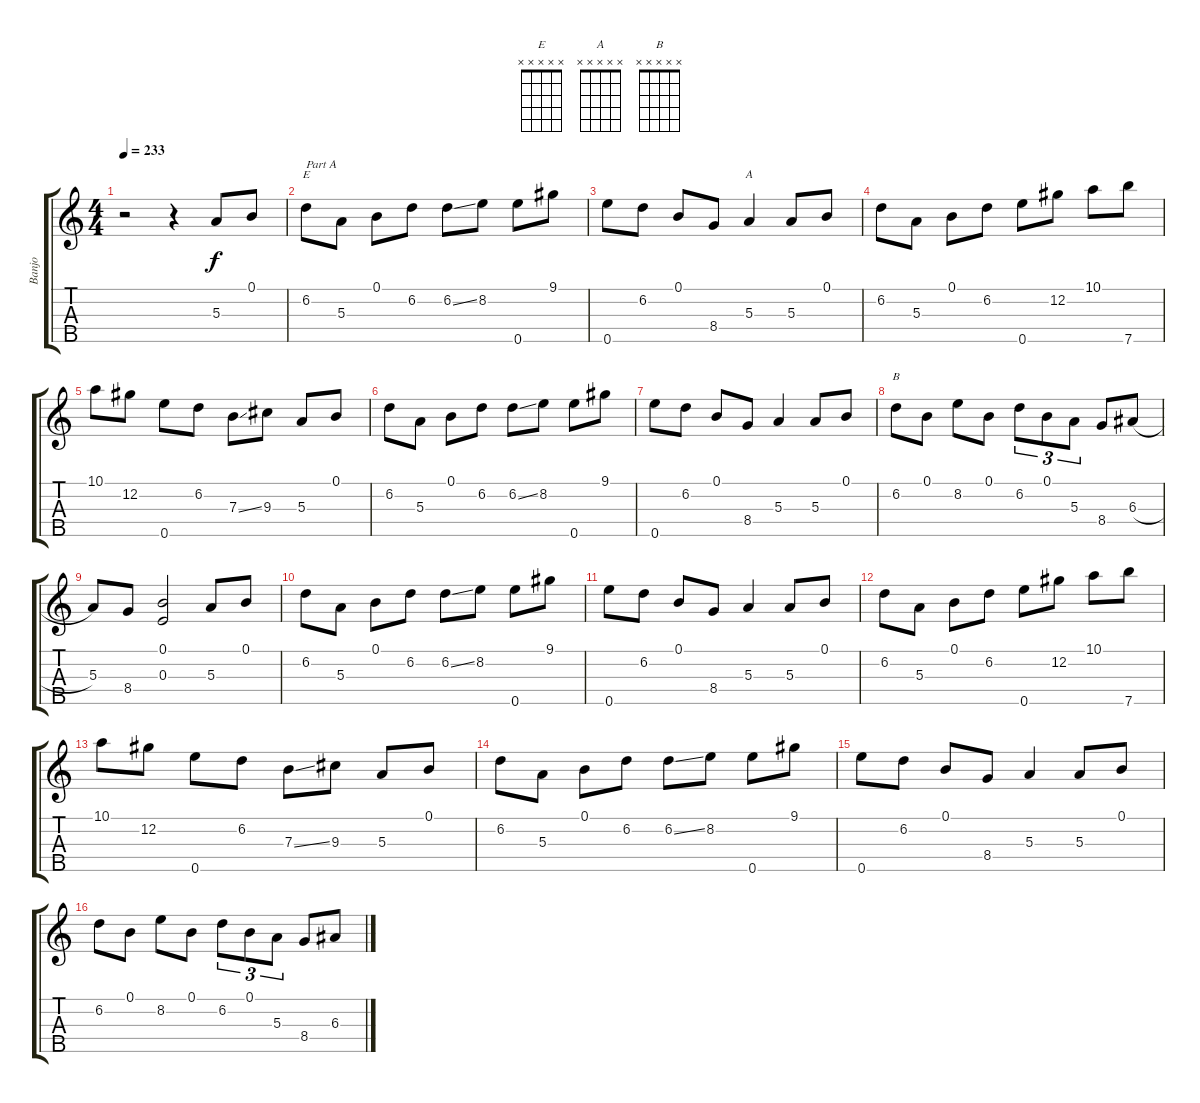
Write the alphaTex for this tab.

\track ("Banjo" "Banjo") {instrument banjo}
\staff {score tabs}
\tuning (B3 Ab3 E3 B2 E4) {hide}
\displaytranspose 12
\chord ("E" x x x x x) {firstfret 0}
\chord ("A" x x x x x) {firstfret 0}
\chord ("B" x x x x x) {firstfret 0}
\ts (4 4)
\tempo 233
\clef g2
\ks c
r.2{dy f instrument banjo} r.4 5.3.8 0.1.8 |
6.2.8{ch "E" txt "Part A"} 5.3.8 0.1.8 6.2.8 6.2{ss}.8 8.2.8 0.5.8 9.1.8 |
0.5.8 6.2.8 0.1.8 8.4.8 5.3.4{ch "A"} 5.3.8 0.1.8 |
6.2.8 5.3.8 0.1.8 6.2.8 0.5.8 12.2.8 10.1.8 7.5.8 |
10.1.8 12.2.8 0.5.8 6.2.8 7.3{ss}.8 9.3.8 5.3.8 0.1.8 |
6.2.8 5.3.8 0.1.8 6.2.8 6.2{ss}.8 8.2.8 0.5.8 9.1.8 |
0.5.8 6.2.8 0.1.8 8.4.8 5.3.4 5.3.8 0.1.8 |
6.2.8{ch "B"} 0.1.8 8.2.8 0.1.8 6.2.8{tu (3 2)} 0.1.8{tu (3 2)} 5.3.8{tu (3 2)} 8.4.8 6.3{h}.8 |
5.3.8 8.4.8 (0.1 0.3).2 5.3.8 0.1.8 |
6.2.8 5.3.8 0.1.8 6.2.8 6.2{ss}.8 8.2.8 0.5.8 9.1.8 |
0.5.8 6.2.8 0.1.8 8.4.8 5.3.4 5.3.8 0.1.8 |
6.2.8 5.3.8 0.1.8 6.2.8 0.5.8 12.2.8 10.1.8 7.5.8 |
10.1.8 12.2.8 0.5.8 6.2.8 7.3{ss}.8 9.3.8 5.3.8 0.1.8 |
6.2.8 5.3.8 0.1.8 6.2.8 6.2{ss}.8 8.2.8 0.5.8 9.1.8 |
0.5.8 6.2.8 0.1.8 8.4.8 5.3.4 5.3.8 0.1.8 |
6.2.8 0.1.8 8.2.8 0.1.8 6.2.8{tu (3 2)} 0.1.8{tu (3 2)} 5.3.8{tu (3 2)} 8.4.8 6.3{h}.8
